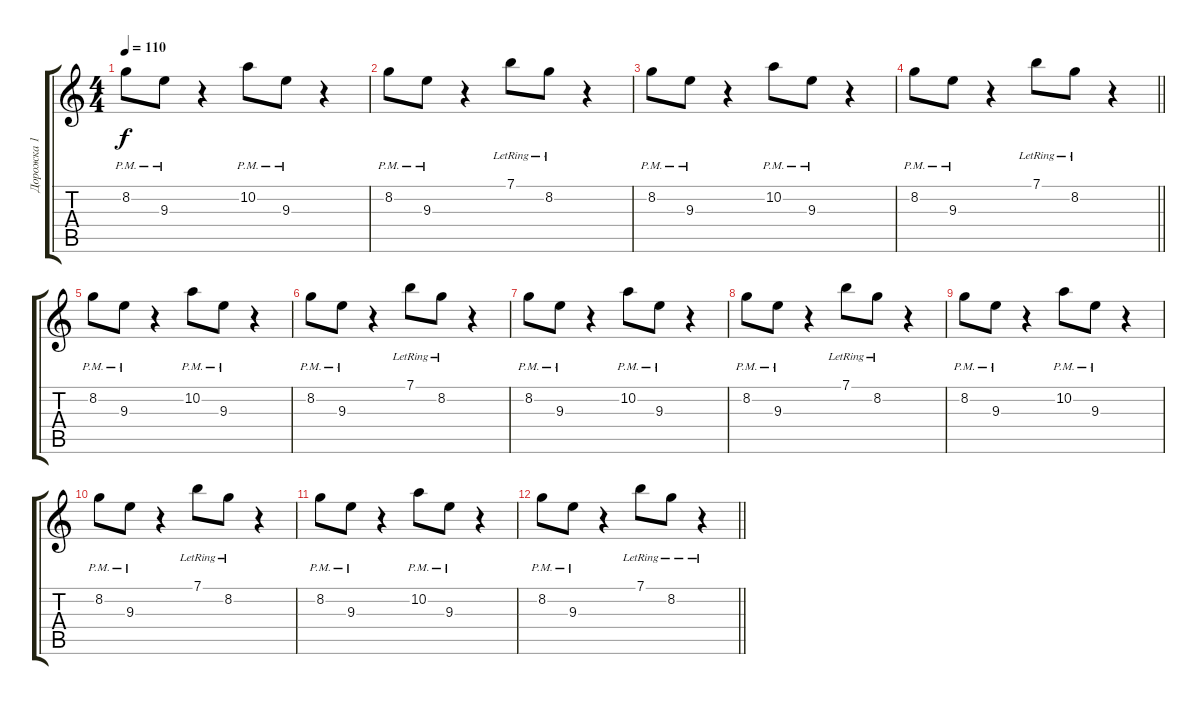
\track ("Дорожка 1" "Дорожка 1") {instrument acousticguitarsteel}
\staff {score tabs}
\tuning (E4 B3 G3 D3 A2 E2) {hide}
\ts (4 4)
\tempo 110
\clef g2
\ks c
8.2{pm}.8{dy f volume 15 instrument acousticguitarsteel} 9.3{pm}.8 r.4 10.2{pm}.8 9.3{pm}.8 r.4 |
8.2{pm}.8 9.3{pm}.8 r.4 7.1{lr}.8 8.2{lr}.8 r.4 |
8.2{pm}.8 9.3{pm}.8 r.4 10.2{pm}.8 9.3{pm}.8 r.4 |
\barLineRight lightlight
8.2{pm}.8 9.3{pm}.8 r.4 7.1{lr}.8 8.2{lr}.8 r.4 |
8.2{pm}.8 9.3{pm}.8 r.4 10.2{pm}.8 9.3{pm}.8 r.4 |
8.2{pm}.8 9.3{pm}.8 r.4 7.1{lr}.8 8.2{lr}.8 r.4 |
8.2{pm}.8 9.3{pm}.8 r.4 10.2{pm}.8 9.3{pm}.8 r.4 |
8.2{pm}.8 9.3{pm}.8 r.4 7.1{lr}.8 8.2{lr}.8 r.4 |
8.2{pm}.8 9.3{pm}.8 r.4 10.2{pm}.8 9.3{pm}.8 r.4 |
8.2{pm}.8 9.3{pm}.8 r.4 7.1{lr}.8 8.2{lr}.8 r.4 |
8.2{pm}.8 9.3{pm}.8 r.4 10.2{pm}.8 9.3{pm}.8 r.4 |
\barLineRight lightlight
8.2{pm}.8 9.3{pm}.8 r.4 7.1{lr}.8 8.2{lr}.8 r.4
